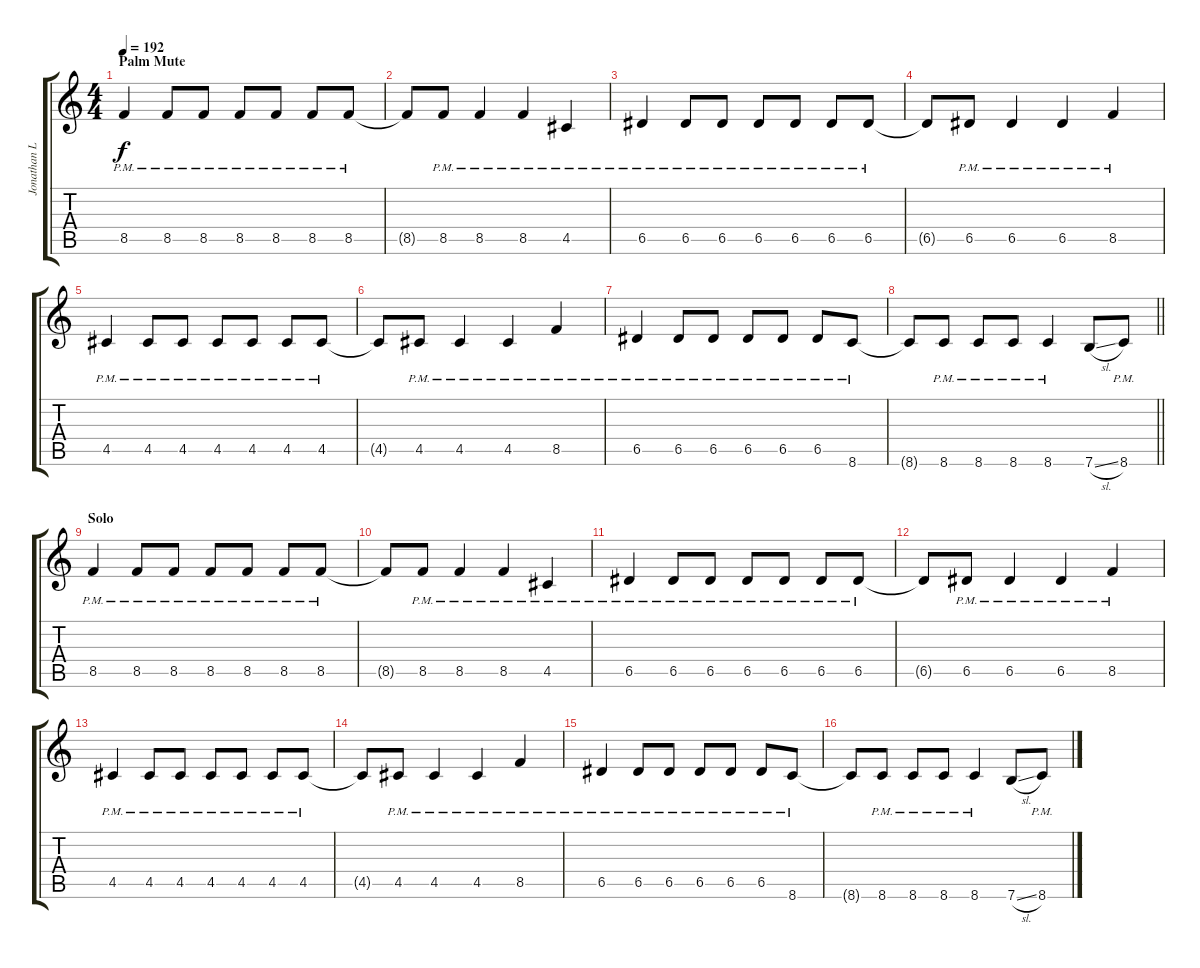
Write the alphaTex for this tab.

\track ("Jonathan Le Landais" "Jonathan L") {instrument distortionguitar}
\staff {score tabs}
\tuning (E4 B3 G3 D3 A2 E2) {hide}
\ts (4 4)
\section ("" "Palm Mute")
\tempo 192
\clef g2
\ks c
8.5{pm}.4{dy f} 8.5{pm}.8 8.5{pm}.8 8.5{pm}.8 8.5{pm}.8 8.5{pm}.8 8.5{pm}.8 |
8.5{t}.8 8.5{pm}.8 8.5{pm}.4 8.5{pm}.4 4.5{pm}.4 |
6.5{pm}.4 6.5{pm}.8 6.5{pm}.8 6.5{pm}.8 6.5{pm}.8 6.5{pm}.8 6.5{pm}.8 |
6.5{t}.8 6.5{pm}.8 6.5{pm}.4 6.5{pm}.4 8.5{pm}.4 |
4.5{pm}.4 4.5{pm}.8 4.5{pm}.8 4.5{pm}.8 4.5{pm}.8 4.5{pm}.8 4.5{pm}.8 |
4.5{t}.8 4.5{pm}.8 4.5{pm}.4 4.5{pm}.4 8.5{pm}.4 |
6.5{pm}.4 6.5{pm}.8 6.5{pm}.8 6.5{pm}.8 6.5{pm}.8 6.5{pm}.8 8.6{pm}.8 |
\barLineRight lightlight
8.6{t}.8 8.6{pm}.8 8.6{pm}.8 8.6{pm}.8 8.6{pm}.4 7.6{sl}.8 8.6{pm}.8 |
\section ("" "Solo")
8.5{pm}.4 8.5{pm}.8 8.5{pm}.8 8.5{pm}.8 8.5{pm}.8 8.5{pm}.8 8.5{pm}.8 |
8.5{t}.8 8.5{pm}.8 8.5{pm}.4 8.5{pm}.4 4.5{pm}.4 |
6.5{pm}.4 6.5{pm}.8 6.5{pm}.8 6.5{pm}.8 6.5{pm}.8 6.5{pm}.8 6.5{pm}.8 |
6.5{t}.8 6.5{pm}.8 6.5{pm}.4 6.5{pm}.4 8.5{pm}.4 |
4.5{pm}.4 4.5{pm}.8 4.5{pm}.8 4.5{pm}.8 4.5{pm}.8 4.5{pm}.8 4.5{pm}.8 |
4.5{t}.8 4.5{pm}.8 4.5{pm}.4 4.5{pm}.4 8.5{pm}.4 |
6.5{pm}.4 6.5{pm}.8 6.5{pm}.8 6.5{pm}.8 6.5{pm}.8 6.5{pm}.8 8.6{pm}.8 |
8.6{t}.8 8.6{pm}.8 8.6{pm}.8 8.6{pm}.8 8.6{pm}.4 7.6{sl}.8 8.6{pm}.8
